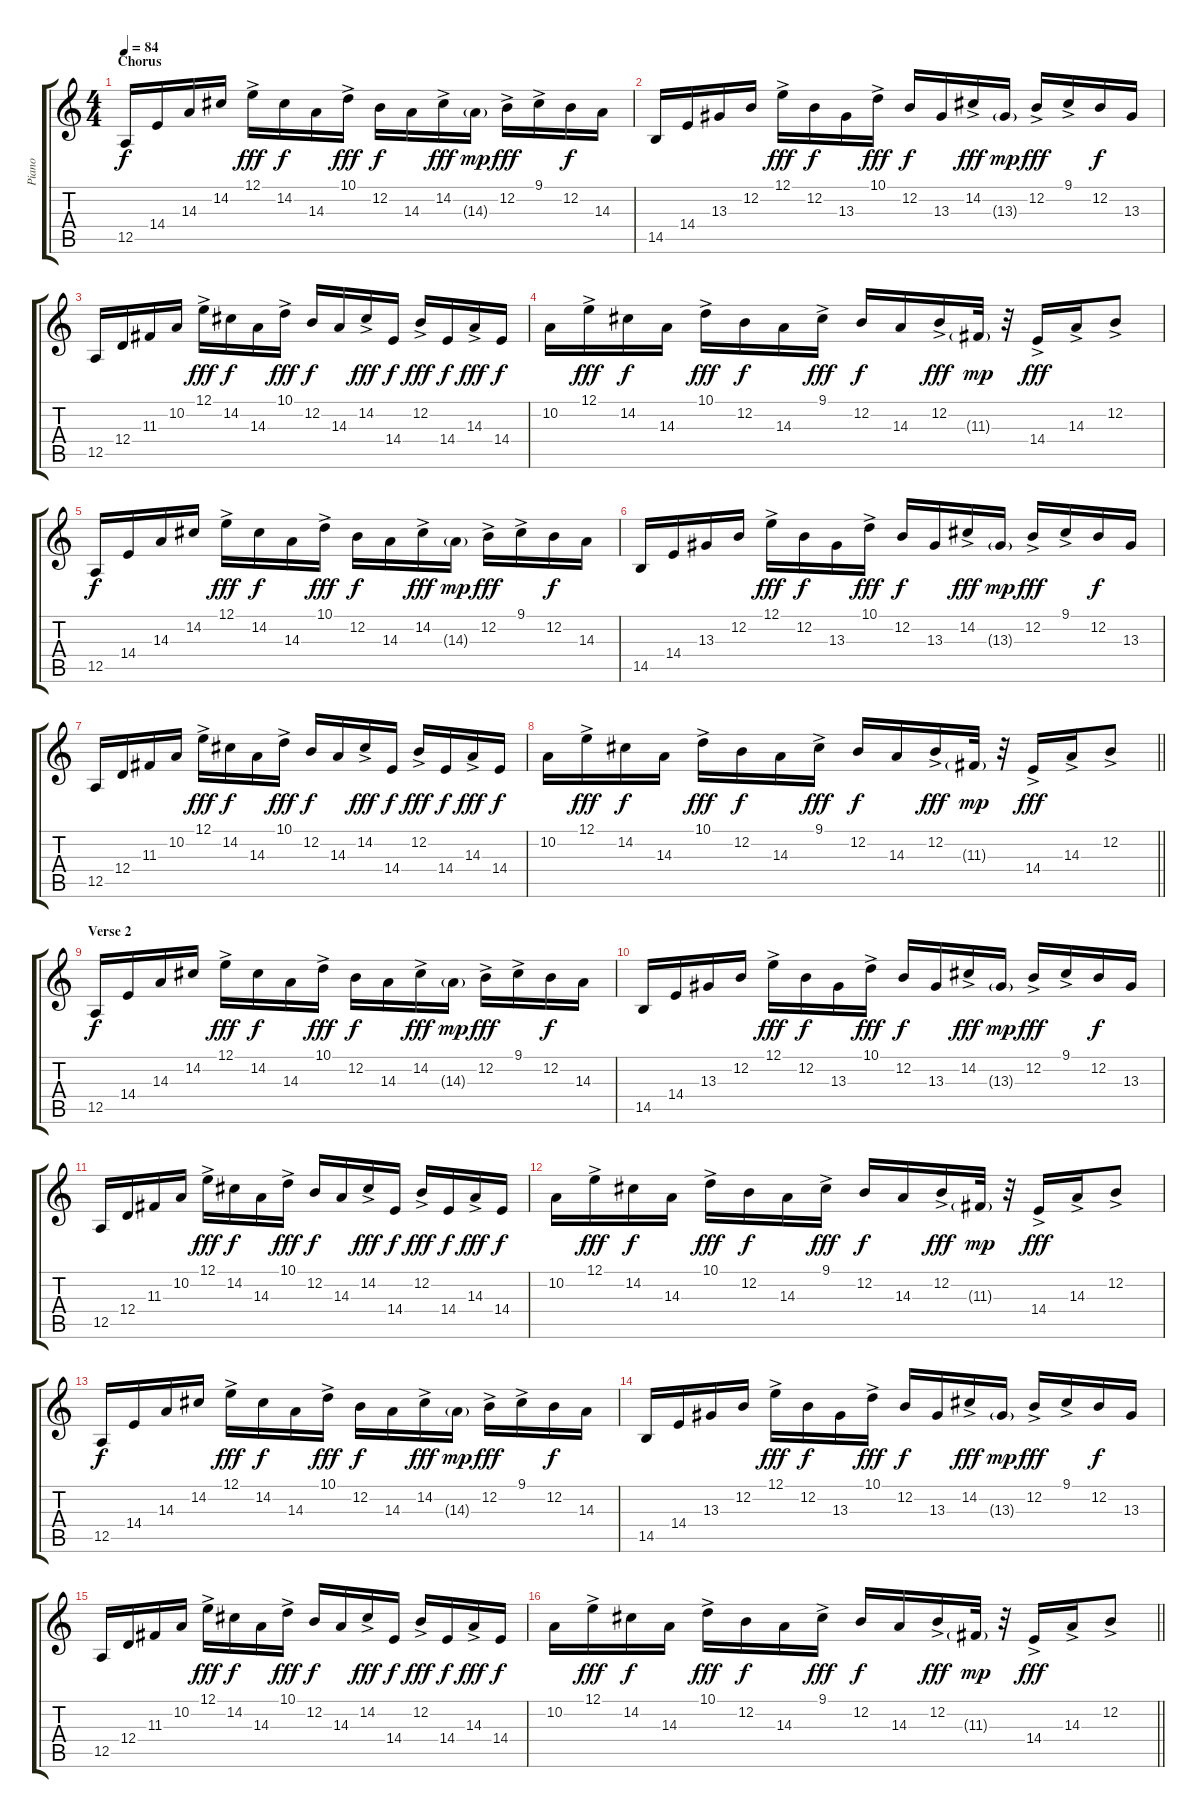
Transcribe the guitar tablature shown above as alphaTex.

\track ("Piano" "Piano") {instrument brightacousticpiano}
\staff {score tabs}
\tuning (E4 B3 G3 D3 A2 E2) {hide}
\ts (4 4)
\section ("" "Chorus")
\tempo 84
\clef g2
\ks c
12.5.16{dy f volume 10 instrument electricgrandpiano} 14.4.16 14.3.16 14.2.16 12.1{ac}.16{dy fff} 14.2.16{dy f} 14.3.16 10.1{ac}.16{dy fff} 12.2.16{dy f} 14.3.16 14.2{ac}.16{dy fff} 14.3{g}.16{dy mp} 12.2{ac}.16{dy fff} 9.1{ac}.16 12.2.16{dy f} 14.3.16 |
14.5.16 14.4.16 13.3.16 12.2.16 12.1{ac}.16{dy fff} 12.2.16{dy f} 13.3.16 10.1{ac}.16{dy fff} 12.2.16{dy f} 13.3.16 14.2{ac}.16{dy fff} 13.3{g}.16{dy mp} 12.2{ac}.16{dy fff} 9.1{ac}.16 12.2.16{dy f} 13.3.16 |
12.5.16 12.4.16 11.3.16 10.2.16 12.1{ac}.16{dy fff} 14.2.16{dy f} 14.3.16 10.1{ac}.16{dy fff} 12.2.16{dy f} 14.3.16 14.2{ac}.16{dy fff} 14.4.16{dy f} 12.2{ac}.16{dy fff} 14.4.16{dy f} 14.3{ac}.16{dy fff} 14.4.16{dy f} |
10.2.16 12.1{ac}.16{dy fff} 14.2.16{dy f} 14.3.16 10.1{ac}.16{dy fff} 12.2.16{dy f} 14.3.16 9.1{ac}.16{dy fff} 12.2.16{dy f} 14.3.16 12.2{ac}.16{dy fff} 11.3{g}.32{dy mp} r.32 14.4{ac}.16{dy fff} 14.3{ac}.16 12.2{ac}.8 |
12.5.16{dy f} 14.4.16 14.3.16 14.2.16 12.1{ac}.16{dy fff} 14.2.16{dy f} 14.3.16 10.1{ac}.16{dy fff} 12.2.16{dy f} 14.3.16 14.2{ac}.16{dy fff} 14.3{g}.16{dy mp} 12.2{ac}.16{dy fff} 9.1{ac}.16 12.2.16{dy f} 14.3.16 |
14.5.16 14.4.16 13.3.16 12.2.16 12.1{ac}.16{dy fff} 12.2.16{dy f} 13.3.16 10.1{ac}.16{dy fff} 12.2.16{dy f} 13.3.16 14.2{ac}.16{dy fff} 13.3{g}.16{dy mp} 12.2{ac}.16{dy fff} 9.1{ac}.16 12.2.16{dy f} 13.3.16 |
12.5.16 12.4.16 11.3.16 10.2.16 12.1{ac}.16{dy fff} 14.2.16{dy f} 14.3.16 10.1{ac}.16{dy fff} 12.2.16{dy f} 14.3.16 14.2{ac}.16{dy fff} 14.4.16{dy f} 12.2{ac}.16{dy fff} 14.4.16{dy f} 14.3{ac}.16{dy fff} 14.4.16{dy f} |
\barLineRight lightlight
10.2.16 12.1{ac}.16{dy fff} 14.2.16{dy f} 14.3.16 10.1{ac}.16{dy fff} 12.2.16{dy f} 14.3.16 9.1{ac}.16{dy fff} 12.2.16{dy f} 14.3.16 12.2{ac}.16{dy fff} 11.3{g}.32{dy mp} r.32 14.4{ac}.16{dy fff} 14.3{ac}.16 12.2{ac}.8 |
\section ("" "Verse 2")
12.5.16{dy f} 14.4.16 14.3.16 14.2.16 12.1{ac}.16{dy fff} 14.2.16{dy f} 14.3.16 10.1{ac}.16{dy fff} 12.2.16{dy f} 14.3.16 14.2{ac}.16{dy fff} 14.3{g}.16{dy mp} 12.2{ac}.16{dy fff} 9.1{ac}.16 12.2.16{dy f} 14.3.16 |
14.5.16 14.4.16 13.3.16 12.2.16 12.1{ac}.16{dy fff} 12.2.16{dy f} 13.3.16 10.1{ac}.16{dy fff} 12.2.16{dy f} 13.3.16 14.2{ac}.16{dy fff} 13.3{g}.16{dy mp} 12.2{ac}.16{dy fff} 9.1{ac}.16 12.2.16{dy f} 13.3.16 |
12.5.16 12.4.16 11.3.16 10.2.16 12.1{ac}.16{dy fff} 14.2.16{dy f} 14.3.16 10.1{ac}.16{dy fff} 12.2.16{dy f} 14.3.16 14.2{ac}.16{dy fff} 14.4.16{dy f} 12.2{ac}.16{dy fff} 14.4.16{dy f} 14.3{ac}.16{dy fff} 14.4.16{dy f} |
10.2.16 12.1{ac}.16{dy fff} 14.2.16{dy f} 14.3.16 10.1{ac}.16{dy fff} 12.2.16{dy f} 14.3.16 9.1{ac}.16{dy fff} 12.2.16{dy f} 14.3.16 12.2{ac}.16{dy fff} 11.3{g}.32{dy mp} r.32 14.4{ac}.16{dy fff} 14.3{ac}.16 12.2{ac}.8 |
12.5.16{dy f} 14.4.16 14.3.16 14.2.16 12.1{ac}.16{dy fff} 14.2.16{dy f} 14.3.16 10.1{ac}.16{dy fff} 12.2.16{dy f} 14.3.16 14.2{ac}.16{dy fff} 14.3{g}.16{dy mp} 12.2{ac}.16{dy fff} 9.1{ac}.16 12.2.16{dy f} 14.3.16 |
14.5.16 14.4.16 13.3.16 12.2.16 12.1{ac}.16{dy fff} 12.2.16{dy f} 13.3.16 10.1{ac}.16{dy fff} 12.2.16{dy f} 13.3.16 14.2{ac}.16{dy fff} 13.3{g}.16{dy mp} 12.2{ac}.16{dy fff} 9.1{ac}.16 12.2.16{dy f} 13.3.16 |
12.5.16 12.4.16 11.3.16 10.2.16 12.1{ac}.16{dy fff} 14.2.16{dy f} 14.3.16 10.1{ac}.16{dy fff} 12.2.16{dy f} 14.3.16 14.2{ac}.16{dy fff} 14.4.16{dy f} 12.2{ac}.16{dy fff} 14.4.16{dy f} 14.3{ac}.16{dy fff} 14.4.16{dy f} |
\barLineRight lightlight
10.2.16 12.1{ac}.16{dy fff} 14.2.16{dy f} 14.3.16 10.1{ac}.16{dy fff} 12.2.16{dy f} 14.3.16 9.1{ac}.16{dy fff} 12.2.16{dy f} 14.3.16 12.2{ac}.16{dy fff} 11.3{g}.32{dy mp} r.32 14.4{ac}.16{dy fff} 14.3{ac}.16 12.2{ac}.8
